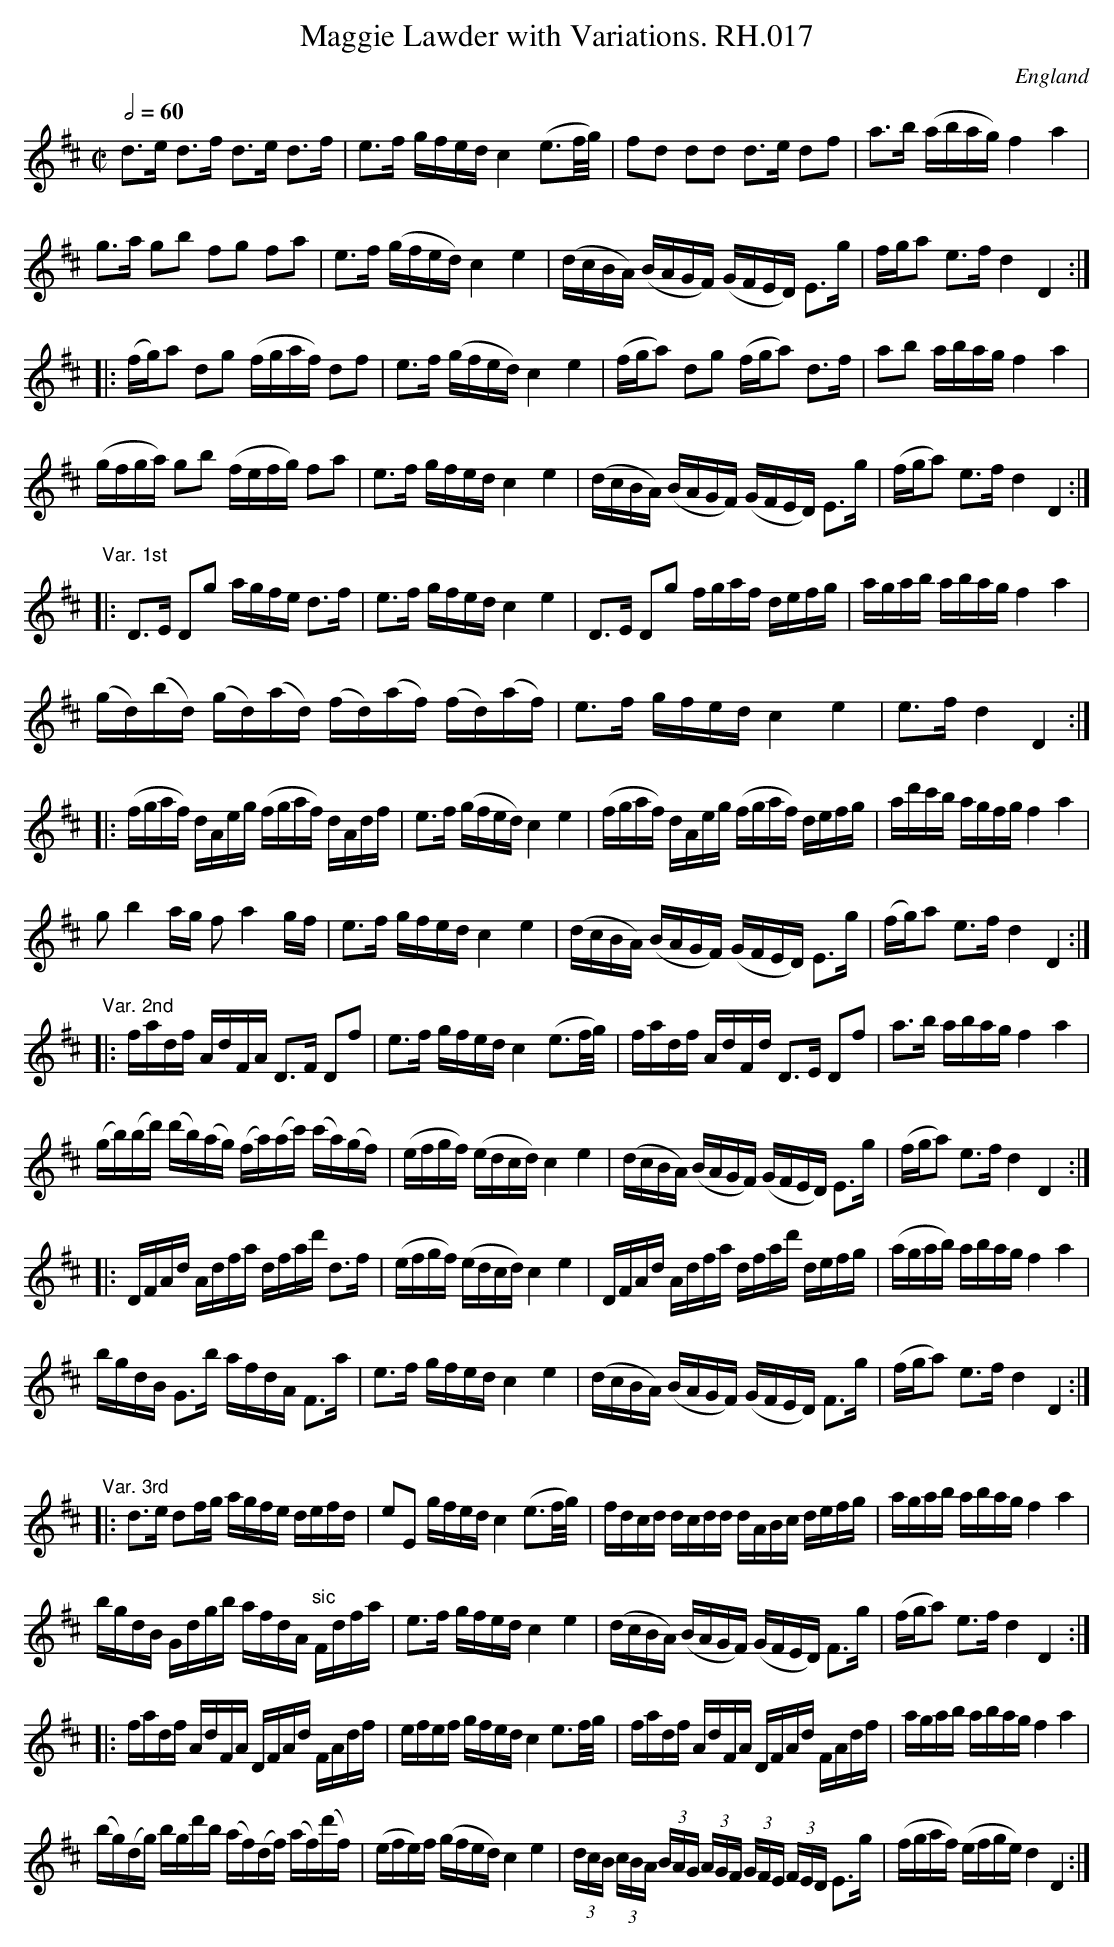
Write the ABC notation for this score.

X:1
T:Maggie Lawder with Variations. RH.017
L:1/16
M:C|
O:England
Q:1/2=60
K:D
d3e d3f d3e d3f|e3f gfed c4 (e3f/g/)|\
f2d2 d2d2 d3e d2f2|a3b (abag) f4 a4|!
g3a g2b2 f2g2 f2a2|e3f (gfed) c4 e4|\
(dcBA) (BAGF) (GFED) E3g|fga2 e3f d4 D4:|!
|:(fg)a2 d2g2 (fgaf) d2f2|e3f (gfed) c4 e4|\
(fga2) d2g2 (fga2) d3f|a2b2 abag f4 a4|!
(gfga) g2b2 (fefg) f2a2|e3f gfed c4 e4|\
(dcBA) (BAGF) (GFED) E3g|(fga2) e3f d4 D4:|!
"Var. 1st"
|:D3E D2g2 agfe d3f|e3f gfed c4 e4|\
D3E D2g2 fgaf defg|agab abag f4 a4|!
(gd)(bd) (gd)(ad) (fd)(af) (fd)(af)|\
e3f gfed c4 e4|e3f d4 D4:|!
|:(fgaf) dAeg (fgaf) dAdf|e3f (gfed) c4 e4|\
(fgaf) dAeg (fgaf) defg|ad'c'b agfg f4 a4|!
g2b4ag f2a4gf|e3f gfed c4 e4|\
(dcBA) (BAGF) (GFED) E3g|(fg)a2 e3f d4 D4:|!
"Var. 2nd"
|:fadf AdFA D3F D2f2|e3f gfed c4 (e3f/g/)|\
fadf AdFd D3E D2f2|a3b abag f4 a4|!
(gb)(bd') (d'b)(ag) (fa)(ac') (c'a)(gf)|\
(efgf) (edcd)c4 e4|\
(dcBA) (BAGF) (GFED) E3g|(fga2) e3f d4D4:|!
|:DFAd Adfa dfad' d3f|(efgf) (edcd) c4 e4|\
DFAd Adfa dfad' defg|(agab) abag f4 a4|!
bgdB G3b afdA F3a|e3f gfed c4 e4|\
(dcBA) (BAGF) (GFED) F3g|(fga2) e3f d4 D4:|!
"Var. 3rd"
|:d3e d2fg agfe defd|e2E2 gfed c4 (e3f/g/)|\
fdcd dcdd dABc defg|agab abag f4 a4|!
bgdB Gdgb afdA "sic"Fdfa|e3f gfed c4 e4|\
(dcBA) (BAGF) (GFED) F3g|(fga2) e3f d4 D4:|!
|:fadf AdFA DFAd FAdf|efef gfed c4 e3f/g/|\
fadf AdFA DFAd FAdf|agab abag f4 a4|!
(bg)(dg) bgd'b (af)(df) (af)(d'f)|(efe)f (gfed) c4 e4|\
(3dcB (3cBA (3BAG (3AGF (3GFE (3FED E3g|\
(fgaf) (efge) d4 D4:|
